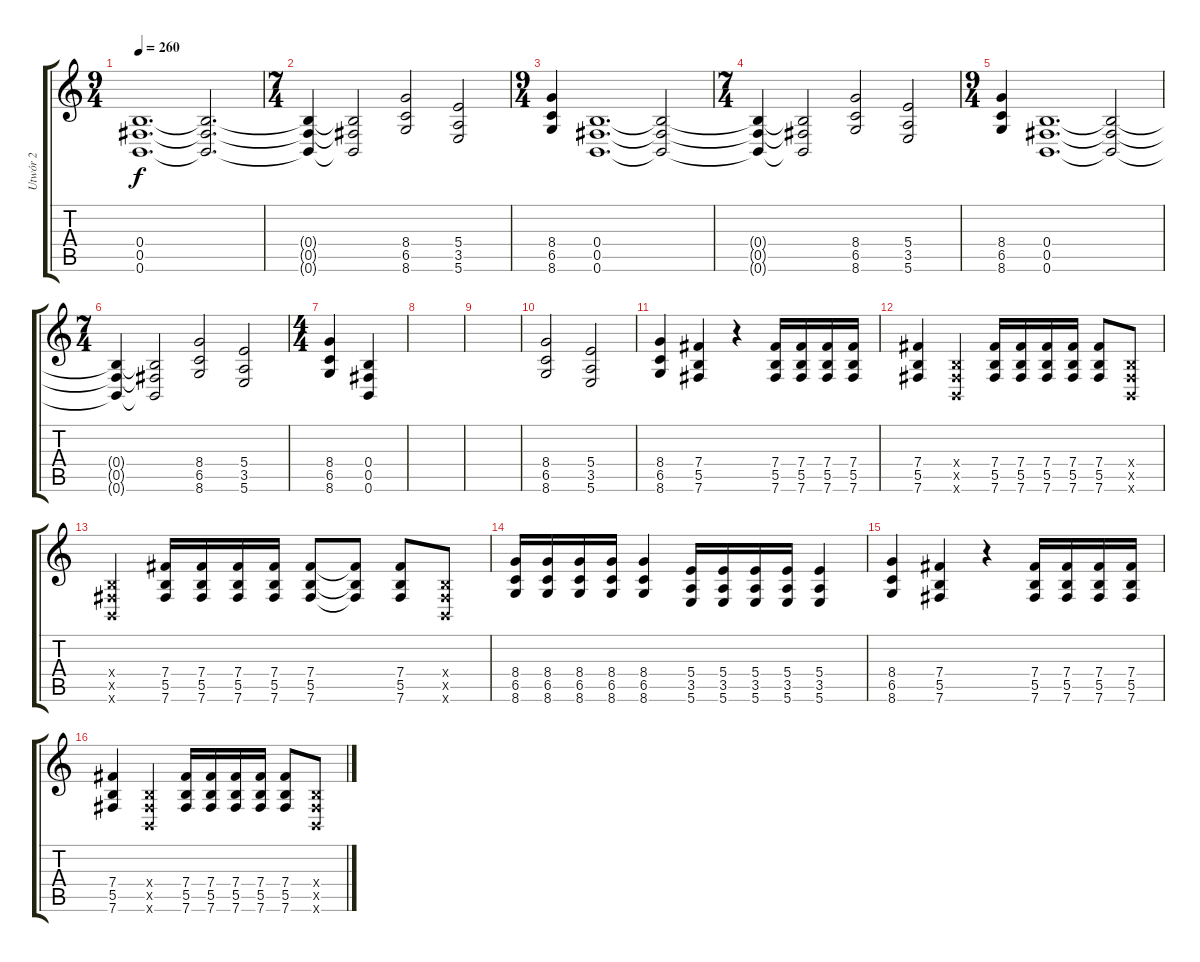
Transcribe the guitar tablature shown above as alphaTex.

\track ("Utwór 2" "Utwór 2") {instrument distortionguitar}
\staff {score tabs}
\tuning (Db4 Ab3 E3 B2 Gb2 B1) {hide}
\ts (9 4)
\tempo 260
\clef g2
\ks c
(0.4 0.5 0.6).1{d dy f} (0.4{t} 0.5{t} 0.6{t}).2{d} |
\ts (7 4)
(0.4{t} 0.5{t} 0.6{t}).4 (0.4{t} 0.5{t} 0.6{t}).2 (8.4 6.5 8.6).2 (5.4 3.5 5.6).2 |
\ts (9 4)
(8.4 6.5 8.6).4 (0.4 0.5 0.6).1{d} (0.4{t} 0.5{t} 0.6{t}).2 |
\ts (7 4)
(0.4{t} 0.5{t} 0.6{t}).4 (0.4{t} 0.5{t} 0.6{t}).2 (8.4 6.5 8.6).2 (5.4 3.5 5.6).2 |
\ts (9 4)
(8.4 6.5 8.6).4 (0.4 0.5 0.6).1{d} (0.4{t} 0.5{t} 0.6{t}).2 |
\ts (7 4)
(0.4{t} 0.5{t} 0.6{t}).4 (0.4{t} 0.5{t} 0.6{t}).2 (8.4 6.5 8.6).2 (5.4 3.5 5.6).2 |
\ts (4 4)
(8.4 6.5 8.6).4 (0.4 0.5 0.6).4 |
|
|
(8.4 6.5 8.6).2 (5.4 3.5 5.6).2 |
(8.4 6.5 8.6).4 (7.4 5.5 7.6).4 r.4 (7.4 5.5 7.6).16 (7.4 5.5 7.6).16 (7.4 5.5 7.6).16 (7.4 5.5 7.6).16 |
(7.4 5.5 7.6).4 (0.4{x} 0.5{x} 0.6{x}).4 (7.4 5.5 7.6).16 (7.4 5.5 7.6).16 (7.4 5.5 7.6).16 (7.4 5.5 7.6).16 (7.4 5.5 7.6).8 (0.4{x} 0.5{x} 0.6{x}).8 |
(0.4{x} 0.5{x} 0.6{x}).4 (7.4 5.5 7.6).16 (7.4 5.5 7.6).16 (7.4 5.5 7.6).16 (7.4 5.5 7.6).16 (7.4 5.5 7.6).8 (7.4{t} 5.5{t} 7.6{t}).8 (7.4 5.5 7.6).8 (0.4{x} 0.5{x} 0.6{x}).8 |
(8.4 6.5 8.6).16 (8.4 6.5 8.6).16 (8.4 6.5 8.6).16 (8.4 6.5 8.6).16 (8.4 6.5 8.6).4 (5.4 3.5 5.6).16 (5.4 3.5 5.6).16 (5.4 3.5 5.6).16 (5.4 3.5 5.6).16 (5.4 3.5 5.6).4 |
(8.4 6.5 8.6).4 (7.4 5.5 7.6).4 r.4 (7.4 5.5 7.6).16 (7.4 5.5 7.6).16 (7.4 5.5 7.6).16 (7.4 5.5 7.6).16 |
(7.4 5.5 7.6).4 (0.4{x} 0.5{x} 0.6{x}).4 (7.4 5.5 7.6).16 (7.4 5.5 7.6).16 (7.4 5.5 7.6).16 (7.4 5.5 7.6).16 (7.4 5.5 7.6).8 (0.4{x} 0.5{x} 0.6{x}).8
